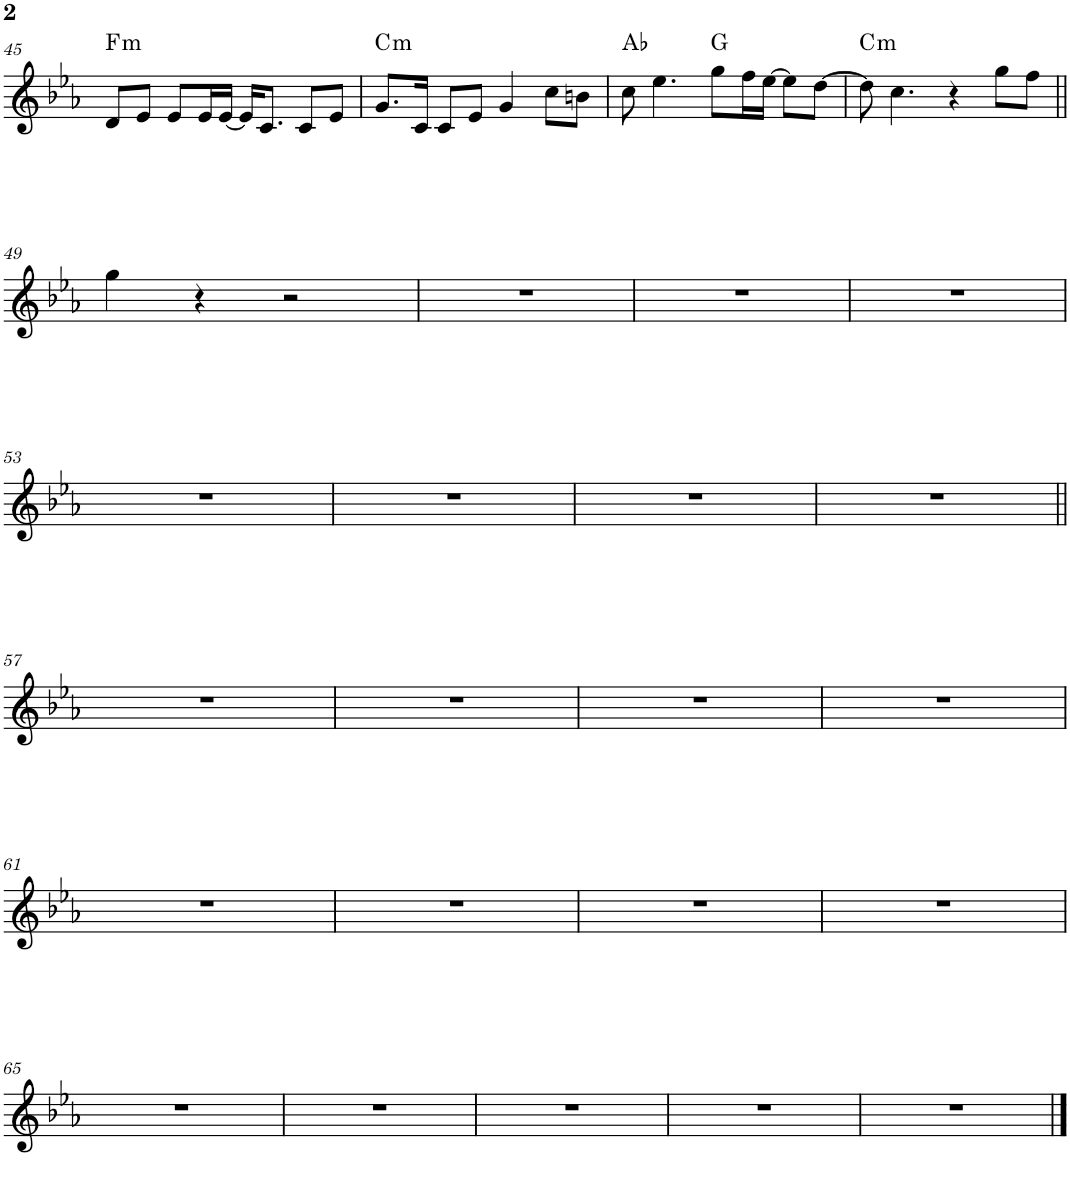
**kern	**harte
*part1	*part1
*staff1	*
*I"Piano	*
*I'Pno.	*
!!LO:PB:g=z
*clefG2	*
*k[b-e-a-]	*
*M4/4	*
=45	=45
!	!LO:H:kt=m
8d/L	F:min
8e-/J	.
8e-/L	.
16e-/L	.
[16e-/JJ	.
16e-/KL]	.
8.c/J	.
8c/L	.
8e-/J	.
=46	=46
!	!LO:H:kt=m
8.g/L	C:min
16c/Jk	.
8c/L	.
8e-/J	.
4g/	.
8cc\L	.
8bn\J	.
=47	=47
8cc\	Ab:maj
4.ee-\	.
8gg\L	G:maj
16ff\L	.
[16ee-\JJ	.
8ee-\L]	.
[8dd\J	.
=48	=48
!	!LO:H:kt=m
8dd\]	C:min
4.cc\	.
4r	.
8gg\L	.
8ff\J	.
!!LO:LB:g=z
=49||	=49||
4gg\	.
4r	.
2r	.
=50	=50
1r	.
=51	=51
1r	.
=52	=52
1r	.
!!LO:LB:g=z
=53	=53
1r	.
=54	=54
1r	.
=55	=55
1r	.
=56	=56
1r	.
!!LO:LB:g=z
=57||	=57||
1r	.
=58	=58
1r	.
=59	=59
1r	.
=60	=60
1r	.
!!LO:LB:g=z
=61	=61
1r	.
=62	=62
1r	.
=63	=63
1r	.
=64	=64
1r	.
!!LO:LB:g=z
=65	=65
1r	.
=66	=66
1r	.
=67	=67
1r	.
=68	=68
1r	.
=69	=69
1r	.
==	==
*-	*-
